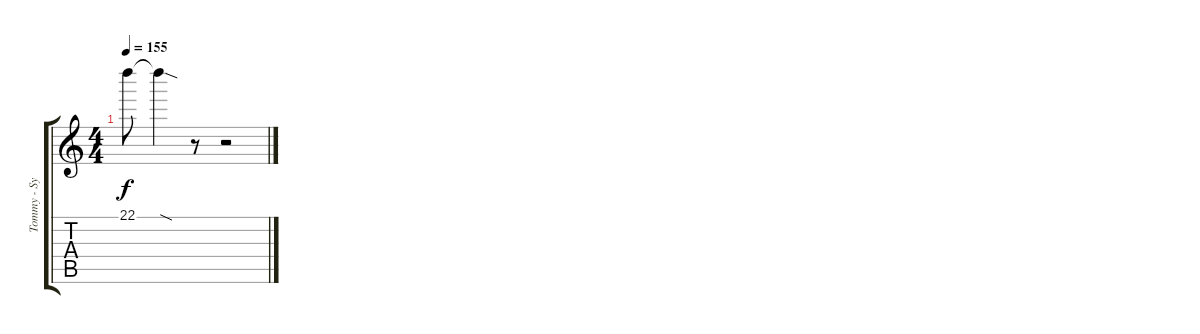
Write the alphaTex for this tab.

\track ("Tommy - Synth" "Tommy - Sy") {instrument lead2sawtooth}
\staff {score tabs}
\tuning (E5 B4 G4 D4 A3 E3) {hide}
\ts (4 4)
\tempo 155
\clef g2
\ks c
22.1{t}.8{dy f} 22.1{sod t}.4 r.8 r.2
